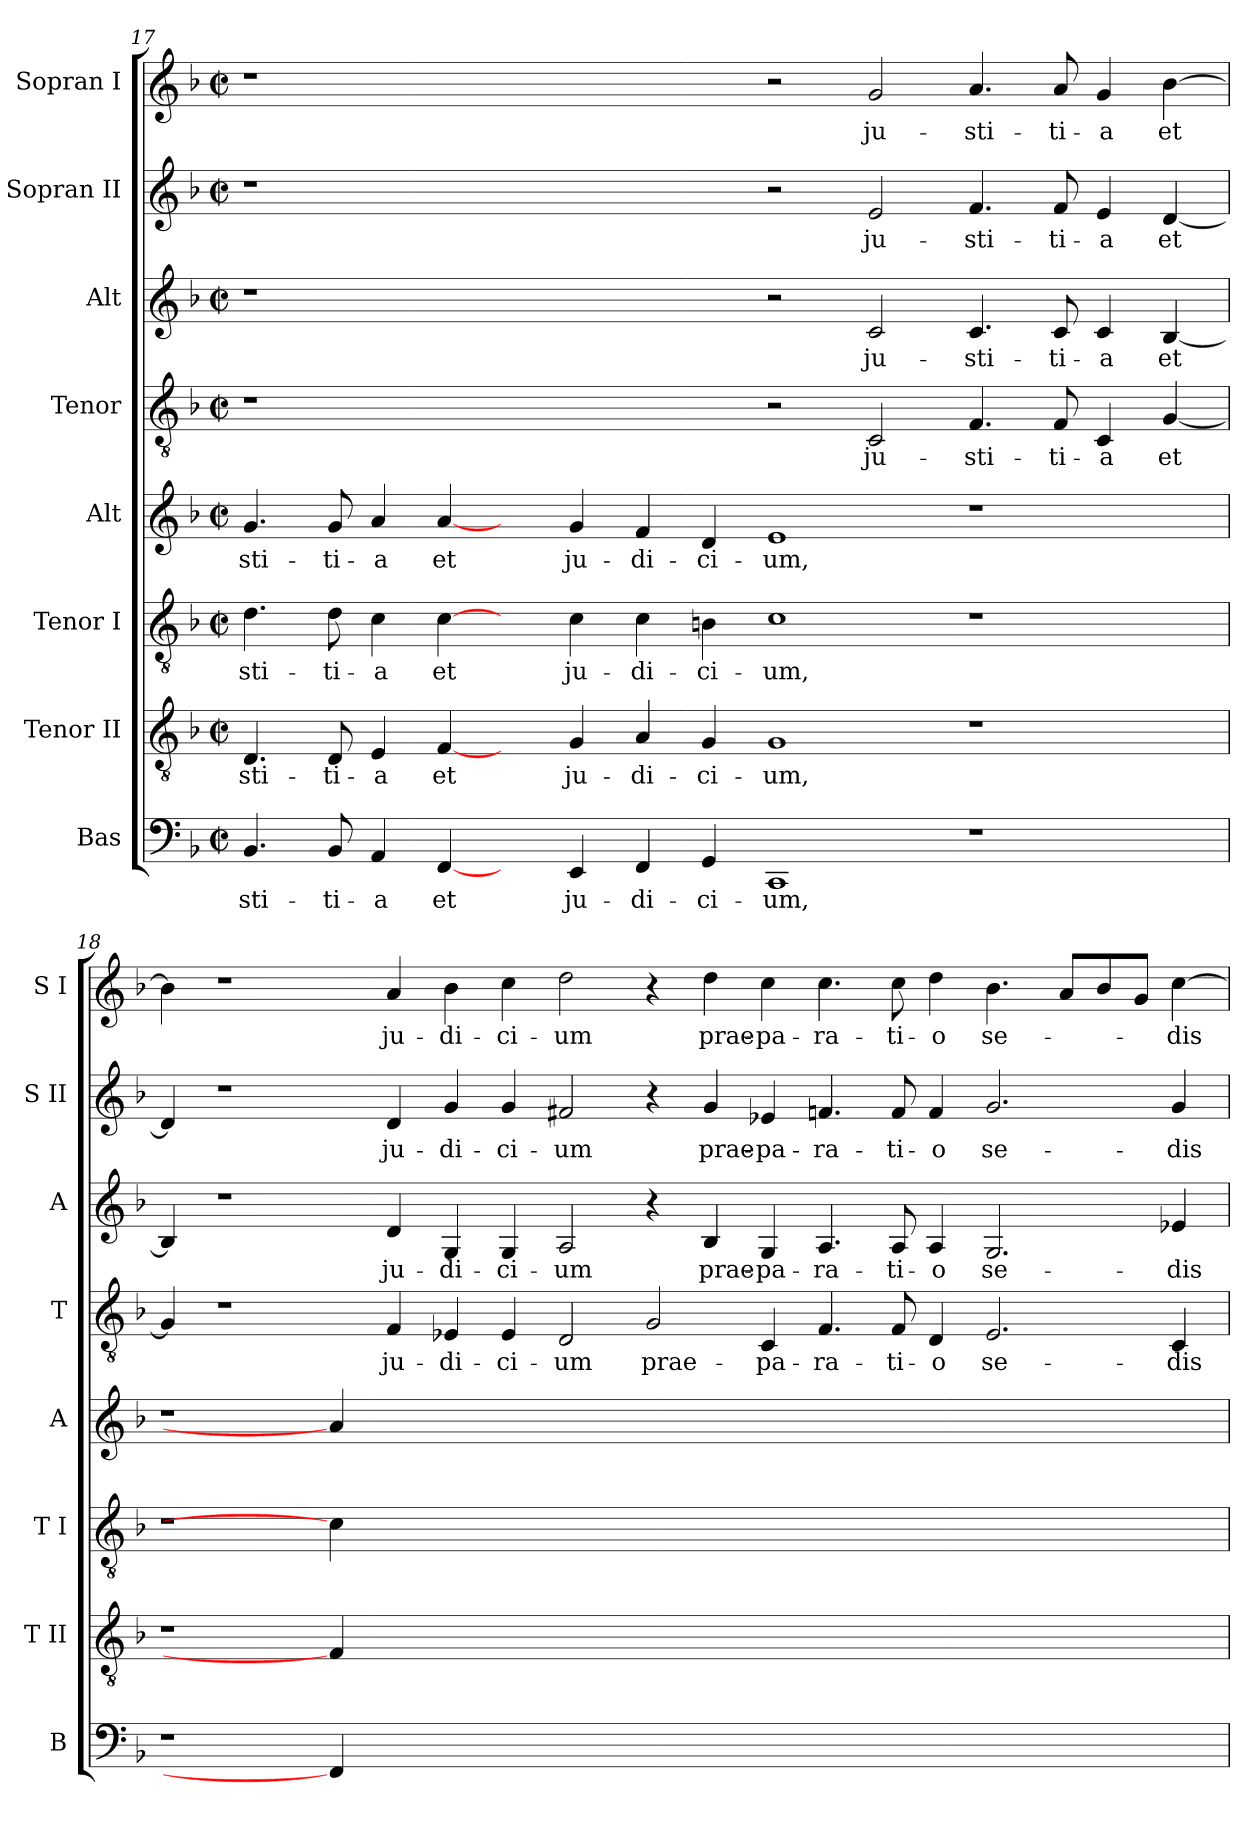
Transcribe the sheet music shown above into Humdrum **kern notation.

**kern	**text	**kern	**text	**kern	**text	**kern	**text	**kern	**text	**kern	**text	**kern	**text	**kern	**text
*part8	*part8	*part7	*part7	*part6	*part6	*part5	*part5	*part4	*part4	*part3	*part3	*part2	*part2	*part1	*part1
*staff8	*staff8	*staff7	*staff7	*staff6	*staff6	*staff5	*staff5	*staff4	*staff4	*staff3	*staff3	*staff2	*staff2	*staff1	*staff1
*I"Bas	*	*I"Tenor II	*	*I"Tenor I	*	*I"Alt	*	*I"Tenor	*	*I"Alt	*	*I"Sopran II	*	*I"Sopran I	*
*I'B	*	*I'T II	*	*I'T I	*	*I'A	*	*I'T	*	*I'A	*	*I'S II	*	*I'S I	*
!!LO:LB:g=z
*clefF4	*	*clefGv2	*	*clefGv2	*	*clefG2	*	*clefGv2	*	*clefG2	*	*clefG2	*	*clefG2	*
*k[b-]	*	*k[b-]	*	*k[b-]	*	*k[b-]	*	*k[b-]	*	*k[b-]	*	*k[b-]	*	*k[b-]	*
*F:	*	*F:	*	*F:	*	*F:	*	*F:	*	*F:	*	*F:	*	*F:	*
*M2/2	*	*M2/2	*	*M2/2	*	*M2/2	*	*M2/2	*	*M2/2	*	*M2/2	*	*M2/2	*
*met(c|)	*	*met(c|)	*	*met(c|)	*	*met(c|)	*	*met(c|)	*	*met(c|)	*	*met(c|)	*	*met(c|)	*
=17	=17	=17	=17	=17	=17	=17	=17	=17	=17	=17	=17	=17	=17	=17	=17
!	!LO:LY:b	!	!LO:LY:b	!	!LO:LY:b	!	!LO:LY:b	!	!	!	!	!	!	!	!
4.BB-/	-sti-	4.D/	-sti-	4.d\	-sti-	4.g/	-sti-	1r	.	1r	.	1r	.	1r	.
!	!LO:LY:b	!	!LO:LY:b	!	!LO:LY:b	!	!LO:LY:b	!	!	!	!	!	!	!	!
8BB-/	-ti-	8D/	-ti-	8d\	-ti-	8g/	-ti-	.	.	.	.	.	.	.	.
!	!LO:LY:b	!	!LO:LY:b	!	!LO:LY:b	!	!LO:LY:b	!	!	!	!	!	!	!	!
4AA/	-a	4E/	-a	4c\	-a	4a/	-a	.	.	.	.	.	.	.	.
!	!LO:LY:b	!	!LO:LY:b	!	!LO:LY:b	!	!LO:LY:b	!	!	!	!	!	!	!	!
[4FF/	et	[4F/	et	[4c\	et	[4a/	et	.	.	.	.	.	.	.	.
4ryy	.	4ryy	.	4ryy	.	4ryy	.	1ryy	.	1ryy	.	1ryy	.	1ryy	.
!	!LO:LY:b	!	!LO:LY:b	!	!LO:LY:b	!	!LO:LY:b	!	!	!	!	!	!	!	!
4EE/	ju-	4G/	ju-	4c\	ju-	4g/	ju-	.	.	.	.	.	.	.	.
!	!LO:LY:b	!	!LO:LY:b	!	!LO:LY:b	!	!LO:LY:b	!	!	!	!	!	!	!	!
4FF/	-di-	4A/	-di-	4c\	-di-	4f/	-di-	.	.	.	.	.	.	.	.
!	!LO:LY:b	!	!LO:LY:b	!	!LO:LY:b	!	!LO:LY:b	!	!	!	!	!	!	!	!
4GG/	-ci-	4G/	-ci-	4Bn\	-ci-	4d/	-ci-	.	.	.	.	.	.	.	.
!	!LO:LY:b	!	!LO:LY:b	!	!LO:LY:b	!	!LO:LY:b	!	!	!	!	!	!	!	!
1CC	-um,	1G	-um,	1c	-um,	1e	-um,	2r	.	2r	.	2r	.	2r	.
!	!	!	!	!	!	!	!	!	!LO:LY:b	!	!LO:LY:b	!	!LO:LY:b	!	!LO:LY:b
.	.	.	.	.	.	.	.	2C/	ju-	2c/	ju-	2e/	ju-	2g/	ju-
!	!	!	!	!	!	!	!	!	!LO:LY:b	!	!LO:LY:b	!	!LO:LY:b	!	!LO:LY:b
1r	.	1r	.	1r	.	1r	.	4.F/	-sti-	4.c/	-sti-	4.f/	-sti-	4.a/	-sti-
!	!	!	!	!	!	!	!	!	!LO:LY:b	!	!LO:LY:b	!	!LO:LY:b	!	!LO:LY:b
.	.	.	.	.	.	.	.	8F/	-ti-	8c/	-ti-	8f/	-ti-	8a/	-ti-
!	!	!	!	!	!	!	!	!	!LO:LY:b	!	!LO:LY:b	!	!LO:LY:b	!	!LO:LY:b
.	.	.	.	.	.	.	.	4C/	-a	4c/	-a	4e/	-a	4g/	-a
!	!	!	!	!	!	!	!	!	!LO:LY:b	!	!LO:LY:b	!	!LO:LY:b	!	!LO:LY:b
.	.	.	.	.	.	.	.	[4G/	et	[4B-/	et	[4d/	et	[4b-\	et
=18	=18	=18	=18	=18	=18	=18	=18	=18	=18	=18	=18	=18	=18	=18	=18
1r	.	1r	.	1r	.	1r	.	4G/]	.	4B-/]	.	4d/]	.	4b-\]	.
.	.	.	.	.	.	.	.	1r	.	1r	.	1r	.	1r	.
4FF/]	.	4F/]	.	4c\]	.	4a/]	.	.	.	.	.	.	.	.	.
!	!	!	!	!	!	!	!	!	!LO:LY:b	!	!LO:LY:b	!	!LO:LY:b	!	!LO:LY:b
4%15ryy	.	4%15ryy	.	4%15ryy	.	4%15ryy	.	4F/	ju-	4d/	ju-	4d/	ju-	4a/	ju-
!	!	!	!	!	!	!	!	!	!LO:LY:b	!	!LO:LY:b	!	!LO:LY:b	!	!LO:LY:b
.	.	.	.	.	.	.	.	4E-X/	-di-	4G/	-di-	4g/	-di-	4b-\	-di-
!	!	!	!	!	!	!	!	!	!LO:LY:b	!	!LO:LY:b	!	!LO:LY:b	!	!LO:LY:b
.	.	.	.	.	.	.	.	4E-/	-ci-	4G/	-ci-	4g/	-ci-	4cc\	-ci-
!	!	!	!	!	!	!	!	!	!LO:LY:b	!	!LO:LY:b	!	!LO:LY:b	!	!LO:LY:b
.	.	.	.	.	.	.	.	2D/	-um	2A/	-um	2f#X/	-um	2dd\	-um
!	!	!	!	!	!	!	!	!	!LO:LY:b	!	!	!	!	!	!
.	.	.	.	.	.	.	.	2G/	prae-	4r	.	4r	.	4r	.
!	!	!	!	!	!	!	!	!	!	!	!LO:LY:b	!	!LO:LY:b	!	!LO:LY:b
.	.	.	.	.	.	.	.	.	.	4B-/	prae-	4g/	prae-	4dd\	prae-
!	!	!	!	!	!	!	!	!	!LO:LY:b	!	!LO:LY:b	!	!LO:LY:b	!	!LO:LY:b
.	.	.	.	.	.	.	.	4C/	-pa-	4G/	-pa-	4e-X/	-pa-	4cc\	-pa-
!	!	!	!	!	!	!	!	!	!LO:LY:b	!	!LO:LY:b	!	!LO:LY:b	!	!LO:LY:b
.	.	.	.	.	.	.	.	4.F/	-ra-	4.A/	-ra-	4.fn/	-ra-	4.cc\	-ra-
!	!	!	!	!	!	!	!	!	!LO:LY:b	!	!LO:LY:b	!	!LO:LY:b	!	!LO:LY:b
.	.	.	.	.	.	.	.	8F/	-ti-	8A/	-ti-	8f/	-ti-	8cc\	-ti-
!	!	!	!	!	!	!	!	!	!LO:LY:b	!	!LO:LY:b	!	!LO:LY:b	!	!LO:LY:b
.	.	.	.	.	.	.	.	4D/	-o	4A/	-o	4f/	-o	4dd\	-o
!	!	!	!	!	!	!	!	!	!LO:LY:b	!	!LO:LY:b	!	!LO:LY:b	!	!LO:LY:b
.	.	.	.	.	.	.	.	2.E-/	se-	2.G/	se-	2.g/	se-	4.b-\	se-
.	.	.	.	.	.	.	.	.	.	.	.	.	.	8a/L	.
.	.	.	.	.	.	.	.	.	.	.	.	.	.	8b-/	.
.	.	.	.	.	.	.	.	.	.	.	.	.	.	8g/J	.
!	!	!	!	!	!	!	!	!	!LO:LY:b	!	!LO:LY:b	!	!LO:LY:b	!	!LO:LY:b
.	.	.	.	.	.	.	.	4C/	-dis	4e-X/	-dis	4g/	-dis	[4cc\	-dis
=	=	=	=	=	=	=	=	=	=	=	=	=	=	=	=
*-	*-	*-	*-	*-	*-	*-	*-	*-	*-	*-	*-	*-	*-	*-	*-
